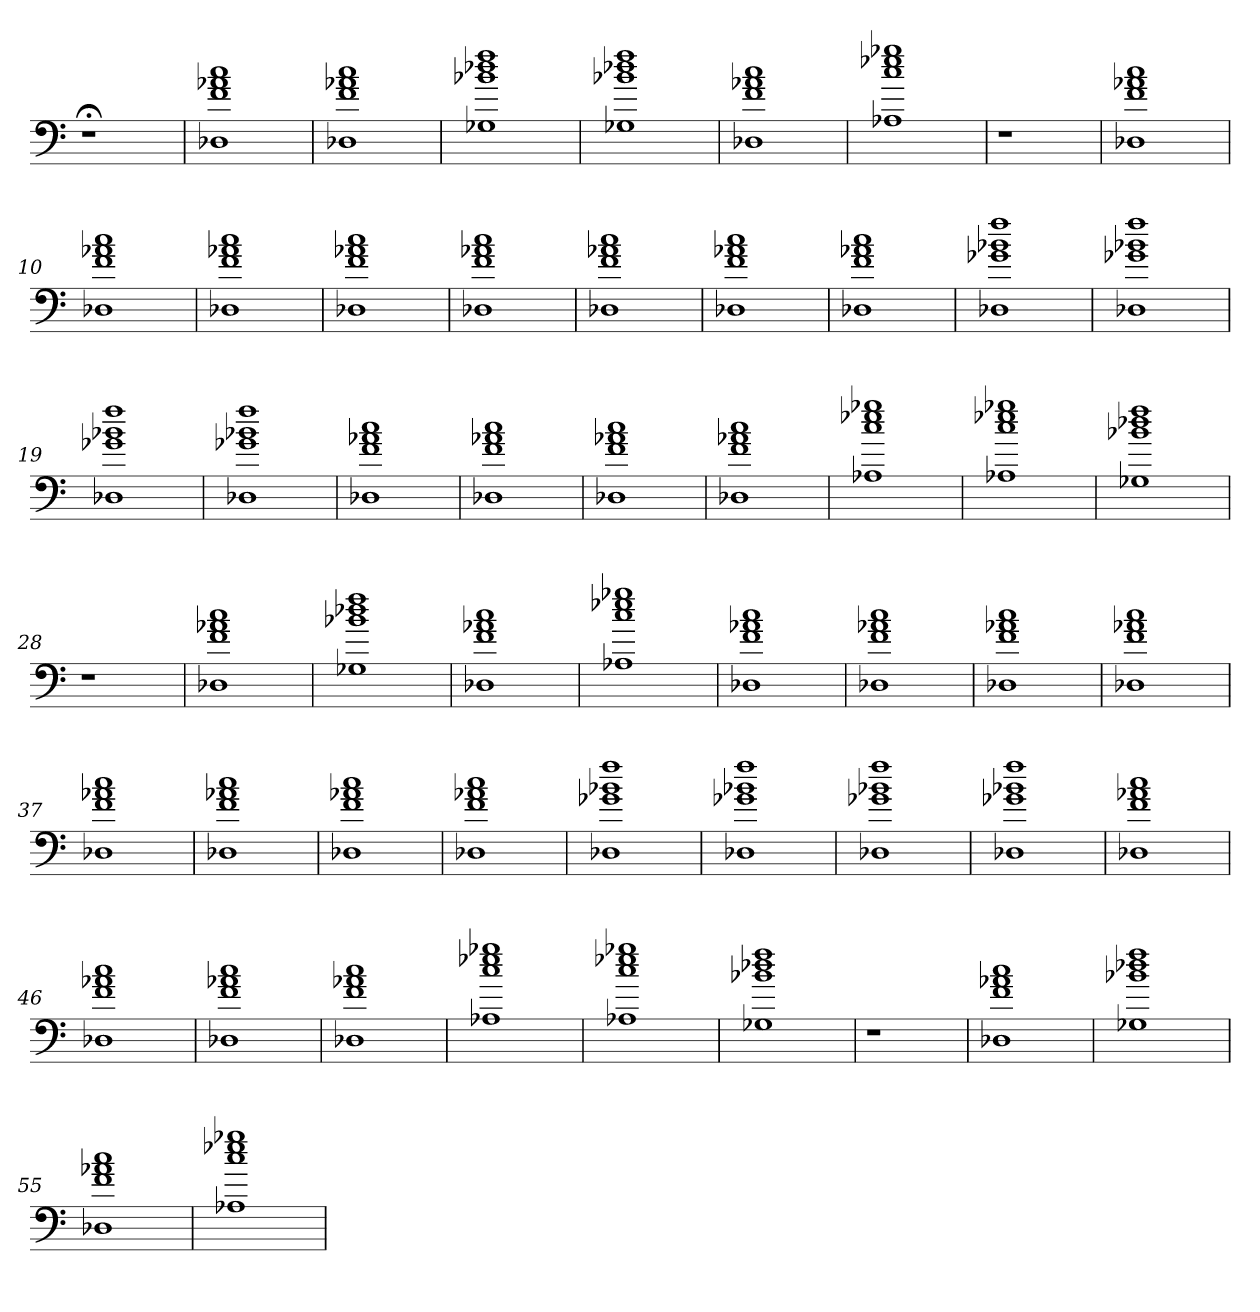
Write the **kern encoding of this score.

**kern
*part1
*staff1
=
1r;<
=1
1D-X 1f 1a-X 1cc
=2
1D-X 1f 1a-X 1cc
=3
1G-X 1b-X 1dd-X 1ff
=4
1G-X 1b-X 1dd-X 1ff
=5
1D-X 1f 1a-X 1cc
=6
1A-X 1cc 1ee-X 1gg-X
=7
1r
=8
1r
=9
1D-X 1f 1a-X 1cc
=10
1D-X 1f 1a-X 1cc
=11
1D-X 1f 1a-X 1cc
=12
1D-X 1f 1a-X 1cc
=13
1D-X 1f 1a-X 1cc
=14
1D-X 1f 1a-X 1cc
=15
1D-X 1f 1a-X 1cc
=16
1D-X 1f 1a-X 1cc
=17
1D-X 1g-X 1b-X 1ff
=18
1D-X 1g-X 1b-X 1ff
=19
1D-X 1g-X 1b-X 1ff
=20
1D-X 1g-X 1b-X 1ff
=21
1D-X 1f 1a-X 1cc
=22
1D-X 1f 1a-X 1cc
=23
1D-X 1f 1a-X 1cc
=24
1D-X 1f 1a-X 1cc
=25
1A-X 1cc 1ee-X 1gg-X
=26
1A-X 1cc 1ee-X 1gg-X
=27
1G-X 1b-X 1dd-X 1ff
=28
1r
=29
1D-X 1f 1a-X 1cc
=30
1G-X 1b-X 1dd-X 1ff
=31
1D-X 1f 1a-X 1cc
=32
1A-X 1cc 1ee-X 1gg-X
=33
1D-X 1f 1a-X 1cc
=34
1D-X 1f 1a-X 1cc
=35
1D-X 1f 1a-X 1cc
=36
1D-X 1f 1a-X 1cc
=37
1D-X 1f 1a-X 1cc
=38
1D-X 1f 1a-X 1cc
=39
1D-X 1f 1a-X 1cc
=40
1D-X 1f 1a-X 1cc
=41
1D-X 1g-X 1b-X 1ff
=42
1D-X 1g-X 1b-X 1ff
=43
1D-X 1g-X 1b-X 1ff
=44
1D-X 1g-X 1b-X 1ff
=45
1D-X 1f 1a-X 1cc
=46
1D-X 1f 1a-X 1cc
=47
1D-X 1f 1a-X 1cc
=48
1D-X 1f 1a-X 1cc
=49
1A-X 1cc 1ee-X 1gg-X
=50
1A-X 1cc 1ee-X 1gg-X
=51
1G-X 1b-X 1dd-X 1ff
=52
1r
=53
1D-X 1f 1a-X 1cc
=54
1G-X 1b-X 1dd-X 1ff
=55
1D-X 1f 1a-X 1cc
=56
1A-X 1cc 1ee-X 1gg-X
=
*-
